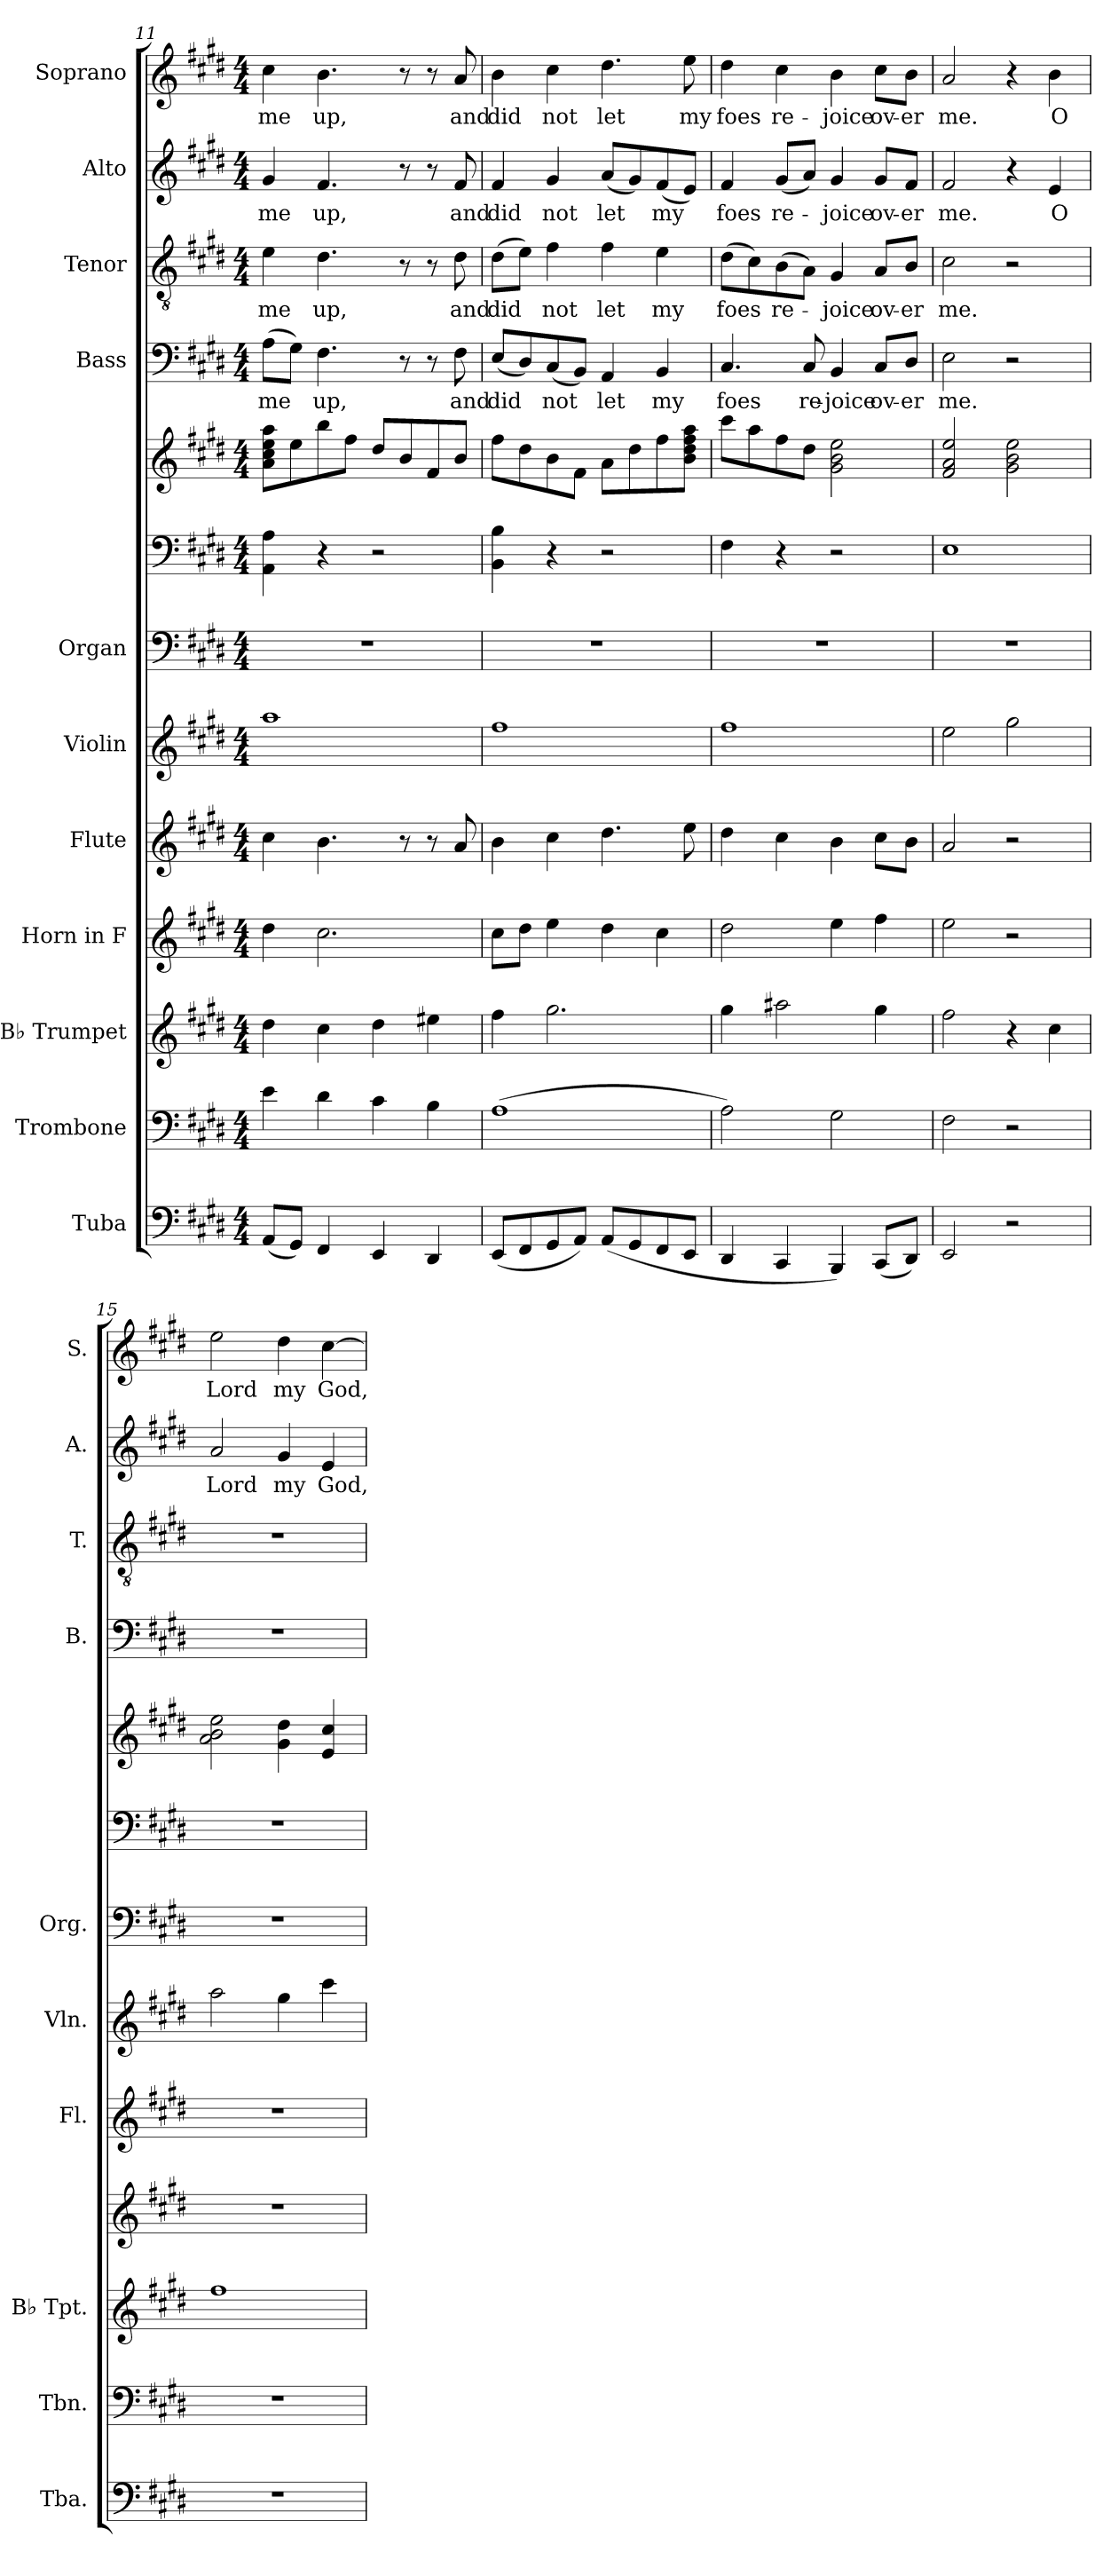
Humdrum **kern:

**kern	**kern	**kern	**kern	**kern	**kern	**kern	**kern	**kern	**kern	**text	**kern	**text	**kern	**text	**kern	**text
*part11	*part10	*part9	*part8	*part7	*part6	*part5	*part5	*part5	*part4	*part4	*part3	*part3	*part2	*part2	*part1	*part1
*staff13	*staff12	*staff11	*staff10	*staff9	*staff8	*staff7	*staff6	*staff5	*staff4	*staff4	*staff3	*staff3	*staff2	*staff2	*staff1	*staff1
*I"Tuba	*I"Trombone	*I"B♭ Trumpet	*I"Horn in F	*I"Flute	*I"Violin	*I"Organ	*	*	*I"Bass	*	*I"Tenor	*	*I"Alto	*	*I"Soprano	*
*I'Tba.	*I'Tbn.	*I'B♭ Tpt.	*	*I'Fl.	*I'Vln.	*I'Org.	*	*	*I'B.	*	*I'T.	*	*I'A.	*	*I'S.	*
*clefF4	*clefF4	*clefG2	*clefG2	*clefG2	*clefG2	*clefF4	*clefF4	*clefG2	*clefF4	*	*clefGv2	*	*clefG2	*	*clefG2	*
*	*	*ITrd1c2	*ITrd4c7	*	*	*	*	*	*	*	*	*	*	*	*	*
*k[f#c#g#d#]	*k[f#c#g#d#]	*k[f#c#]	*k[f#c#g#]	*k[f#c#g#d#]	*k[f#c#g#d#]	*k[f#c#g#d#]	*k[f#c#g#d#]	*k[f#c#g#d#]	*k[f#c#g#d#]	*	*k[f#c#g#d#]	*	*k[f#c#g#d#]	*	*k[f#c#g#d#]	*
*M4/4	*M4/4	*M4/4	*M4/4	*M4/4	*M4/4	*M4/4	*M4/4	*M4/4	*M4/4	*	*M4/4	*	*M4/4	*	*M4/4	*
=11	=11	=11	=11	=11	=11	=11	=11	=11	=11	=11	=11	=11	=11	=11	=11	=11
!	!	!	!	!	!	!	!	!	!	!LO:LY:b	!	!LO:LY:b	!	!LO:LY:b	!	!LO:LY:b
(<8AA/L	4e\	4cc#\	4g#\	4cc#\	1aa	1r	4AA\ 4A\	8a\ 8cc#\ 8ee\ 8aa\L	(>8A\L	me	4e\	me	4g#/	me	4cc#\	me
8GG#/J)	.	.	.	.	.	.	.	8ee\	8G#\J)	.	.	.	.	.	.	.
!	!	!	!	!	!	!	!	!	!	!LO:LY:b	!	!LO:LY:b	!	!LO:LY:b	!	!LO:LY:b
4FF#/	4d#\	4b\	2.f#\	4.b\	.	.	4r	8bb\	4.F#\	up,	4.d#\	up,	4.f#/	up,	4.b\	up,
.	.	.	.	.	.	.	.	8ff#\J	.	.	.	.	.	.	.	.
4EE/	4c#\	4cc#\	.	.	.	.	2r	8dd#/L	.	.	.	.	.	.	.	.
.	.	.	.	8r	.	.	.	8b/	8r	.	8r	.	8r	.	8r	.
4DD#/	4B\	4dd#X\	.	8r	.	.	.	8f#/	8r	.	8r	.	8r	.	8r	.
!	!	!	!	!	!	!	!	!	!	!LO:LY:b	!	!LO:LY:b	!	!LO:LY:b	!	!LO:LY:b
.	.	.	.	8a/	.	.	.	8b/J	8F#\	and	8d#\	and	8f#/	and	8a/	and
=12	=12	=12	=12	=12	=12	=12	=12	=12	=12	=12	=12	=12	=12	=12	=12	=12
!	!	!	!	!	!	!	!	!	!	!LO:LY:b	!	!LO:LY:b	!	!LO:LY:b	!	!LO:LY:b
(<8EE/L	(>1A	4ee\	8f#\L	4b\	1ff#	1r	4BB\ 4B\	8ff#\L	(<8E/L	did	(>8d#\L	did	4f#/	did	4b\	did
8FF#/	.	.	8g#\J	.	.	.	.	8dd#\	8D#/)	.	8e\J)	.	.	.	.	.
!	!	!	!	!	!	!	!	!	!	!LO:LY:b	!	!LO:LY:b	!	!LO:LY:b	!	!LO:LY:b
8GG#/	.	2.ff#\	4a\	4cc#\	.	.	4r	8b\	(<8C#/	not	4f#\	not	4g#/	not	4cc#\	not
8AA/J)	.	.	.	.	.	.	.	8f#\J	8BB/J)	.	.	.	.	.	.	.
!	!	!	!	!	!	!	!	!	!	!LO:LY:b	!	!LO:LY:b	!	!LO:LY:b	!	!LO:LY:b
(<8AA/L	.	.	4g#\	4.dd#\	.	.	2r	8a\L	4AA/	let	4f#\	let	(<8a/L	let	4.dd#\	let
8GG#/	.	.	.	.	.	.	.	8dd#\	.	.	.	.	8g#/)	.	.	.
!	!	!	!	!	!	!	!	!	!	!LO:LY:b	!	!LO:LY:b	!	!LO:LY:b	!	!
8FF#/	.	.	4f#\	.	.	.	.	8ff#\	4BB/	my	4e\	my	(<8f#/	my	.	.
!	!	!	!	!	!	!	!	!	!	!	!	!	!	!	!	!LO:LY:b
8EE/J	.	.	.	8ee\	.	.	.	8b\ 8dd#\ 8ff#\ 8aa\J	.	.	.	.	8e/J)	.	8ee\	my
=13	=13	=13	=13	=13	=13	=13	=13	=13	=13	=13	=13	=13	=13	=13	=13	=13
!	!	!	!	!	!	!	!	!	!	!LO:LY:b	!	!LO:LY:b	!	!LO:LY:b	!	!LO:LY:b
4DD#/	2A\)	4ff#\	2g#\	4dd#\	1ff#	1r	4F#\	8ccc#\L	4.C#/	foes	(>8d#\L	foes	4f#/	foes	4dd#\	foes
.	.	.	.	.	.	.	.	8aa\	.	.	8c#\)	.	.	.	.	.
!	!	!	!	!	!	!	!	!	!	!	!	!LO:LY:b	!	!LO:LY:b	!	!LO:LY:b
4CC#/	.	2gg#X\	.	4cc#\	.	.	4r	8ff#\	.	.	(>8B\	re-	(<8g#/L	re-	4cc#\	re-
!	!	!	!	!	!	!	!	!	!	!LO:LY:b	!	!	!	!	!	!
.	.	.	.	.	.	.	.	8dd#\J	8C#/	re-	8A\J)	.	8a/J)	.	.	.
!	!	!	!	!	!	!	!	!	!	!LO:LY:b	!	!LO:LY:b	!	!LO:LY:b	!	!LO:LY:b
4BBB/)	2G#\	.	4a\	4b\	.	.	2r	2g#\ 2b\ 2ee\	4BB/	-joice	4G#/	joice	4g#/	joice	4b\	-joice
!	!	!	!	!	!	!	!	!	!	!LO:LY:b	!	!LO:LY:b	!	!LO:LY:b	!	!LO:LY:b
(<8CC#/L	.	4ff#\	4b\	8cc#\L	.	.	.	.	8C#/L	ov-	8A/L	ov-	8g#/L	ov-	8cc#\L	ov-
!	!	!	!	!	!	!	!	!	!	!LO:LY:b	!	!LO:LY:b	!	!LO:LY:b	!	!LO:LY:b
8DD#/J)	.	.	.	8b\J	.	.	.	.	8D#/J	-er	8B/J	-er	8f#/J	-er	8b\J	-er
!!LO:PB:g=z
=14	=14	=14	=14	=14	=14	=14	=14	=14	=14	=14	=14	=14	=14	=14	=14	=14
!	!	!	!	!	!	!	!	!	!	!LO:LY:b	!	!LO:LY:b	!	!LO:LY:b	!	!LO:LY:b
2EE/	2F#\	2ee\	2a\	2a/	2ee\	1r	1E	2f#/ 2a/ 2ee/	2E\	me.	2c#\	me.	2f#/	me.	2a/	me.
2r	2r	4r	2r	2r	2gg#\	.	.	2g#\ 2b\ 2ee\	2r	.	2r	.	4r	.	4r	.
!	!	!	!	!	!	!	!	!	!	!	!	!	!	!LO:LY:b	!	!LO:LY:b
.	.	4b\	.	.	.	.	.	.	.	.	.	.	4e/	O	4b\	O
=15	=15	=15	=15	=15	=15	=15	=15	=15	=15	=15	=15	=15	=15	=15	=15	=15
!	!	!	!	!	!	!	!	!	!	!	!	!	!	!LO:LY:b	!	!LO:LY:b
1r	1r	1ee	1r	1r	2aa\	1r	1r	2a\ 2b\ 2ee\	1r	.	1r	.	2a/	Lord	2ee\	Lord
!	!	!	!	!	!	!	!	!	!	!	!	!	!	!LO:LY:b	!	!LO:LY:b
.	.	.	.	.	4gg#\	.	.	4g#\ 4dd#\	.	.	.	.	4g#/	my	4dd#\	my
!	!	!	!	!	!	!	!	!	!	!	!	!	!	!LO:LY:b	!	!LO:LY:b
.	.	.	.	.	4ccc#\	.	.	4e/ 4cc#/	.	.	.	.	4e/	God,	[4cc#\	God,
=	=	=	=	=	=	=	=	=	=	=	=	=	=	=	=	=
*-	*-	*-	*-	*-	*-	*-	*-	*-	*-	*-	*-	*-	*-	*-	*-	*-
